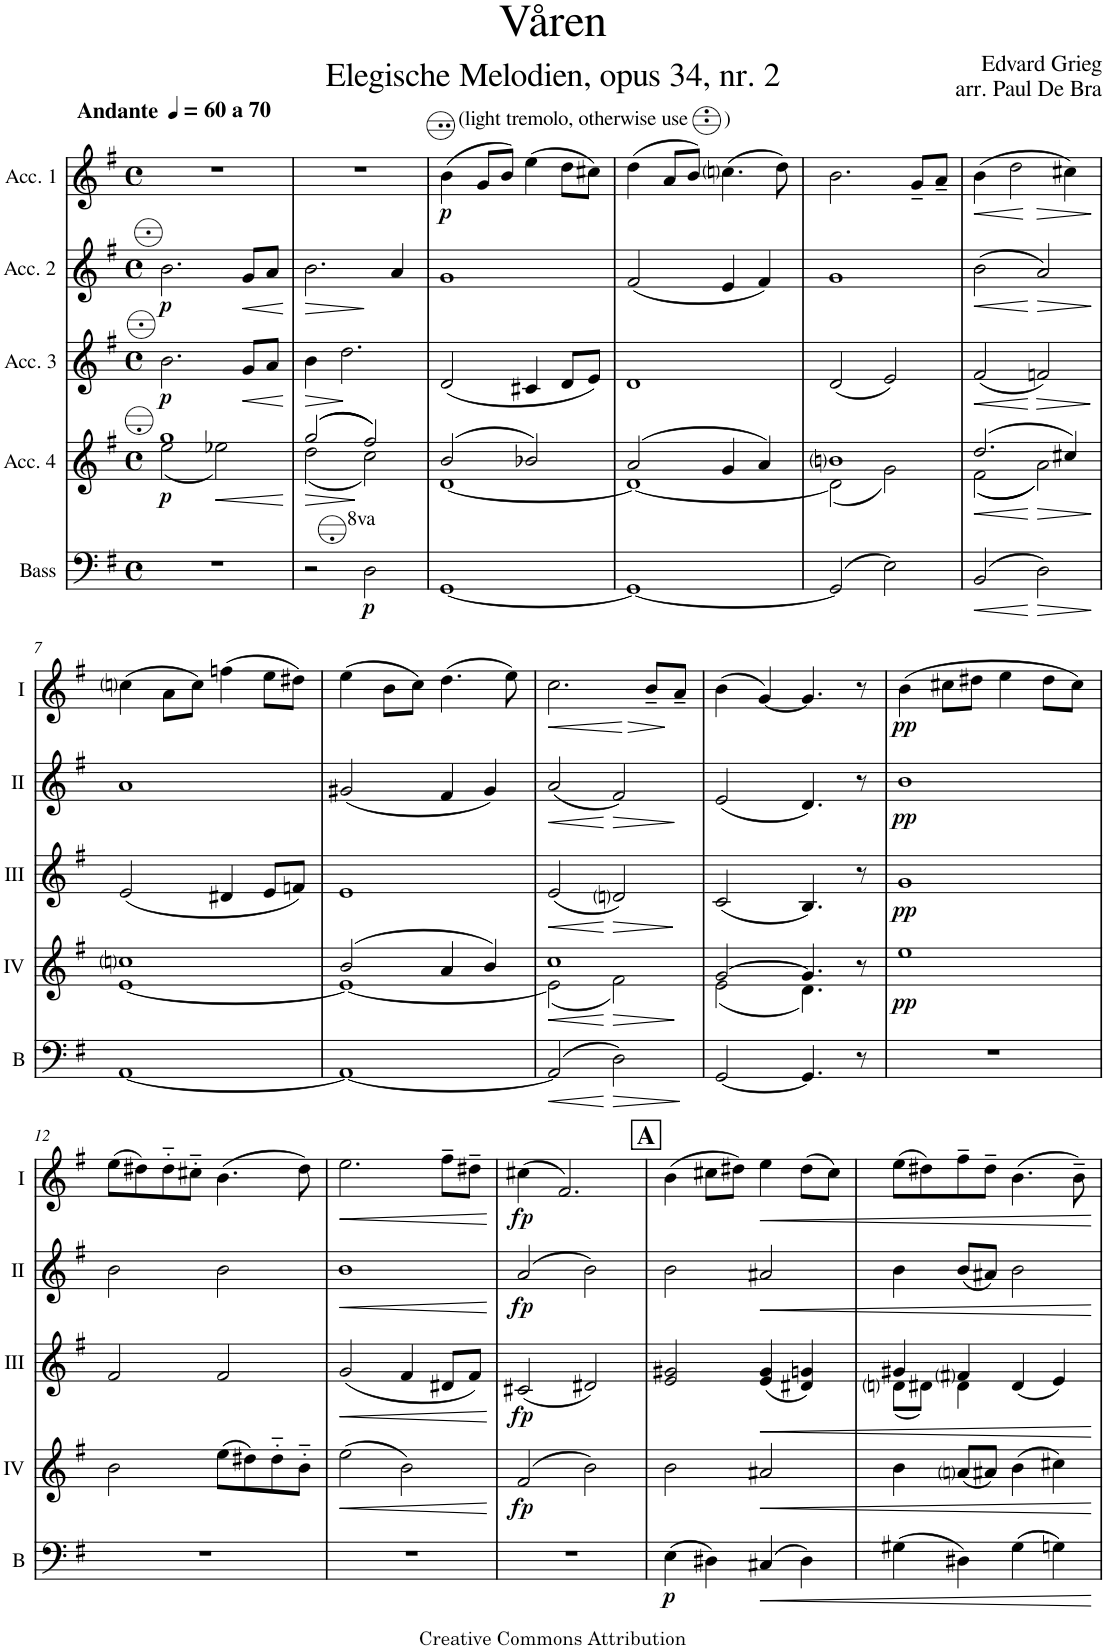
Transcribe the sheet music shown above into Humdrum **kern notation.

**kern	**dynam	**kern	**dynam	**kern	**dynam	**kern	**dynam	**kern	**dynam
*part5	*part5	*part4	*part4	*part3	*part3	*part2	*part2	*part1	*part1
*staff5	*staff5	*staff4	*staff4	*staff3	*staff3	*staff2	*staff2	*staff1	*staff1
*I"Bass	*	*I"Acc. 4	*	*I"Acc. 3	*	*I"Acc. 2	*	*I"Acc. 1	*
*I'B	*	*	*	*	*	*	*	*	*
*clefF4	*	*clefG2	*	*clefG2	*	*clefG2	*	*clefG2	*
*Trd7c12	*	*Trd7c12	*	*	*	*	*	*	*
*k[f#]	*	*k[f#]	*	*k[f#]	*	*k[f#]	*	*k[f#]	*
*M4/4	*	*M4/4	*	*M4/4	*	*M4/4	*	*M4/4	*
*met(c)	*	*met(c)	*	*met(c)	*	*met(c)	*	*met(c)	*
*MM60	*	*MM60	*	*MM60	*	*MM60	*	*MM60	*
=1	=1	=1	=1	=1	=1	=1	=1	=1	=1
*	*	*^	*	*	*	*	*	*	*
!	!	!	!	!	!	!	!	!	!LO:TX:a:B:t=Andante	!
!	!	!	!	!	!	!	!	!	!LO:TX:a:B:t=a 70	!
!	!	!	!	!LO:DY:b	!	!LO:DY:b	!	!LO:DY:b	!	!
1r	.	1gg	(2ee\	p	2.b\	p	2.b\	p	1r	.
!	!	!	!	!LO:HP:b	!	!	!	!	!	!
.	.	.	2ee-X\)	<	.	.	.	.	.	.
!	!	!	!	!	!	!LO:HP:b	!	!LO:HP:b	!	!
.	.	.	.	.	8g/L	<	8g/L	<	.	.
.	.	.	.	.	8a/J	.	8a/J	.	.	.
*	*	*v	*v	*	*	*	*	*	*	*
.	.	.	.	.	[	.	[	.	.
=2	=2	=2	=2	=2	=2	=2	=2	=2	=2
!	!	!	!LO:HP:b	!	!LO:HP:b	!	!LO:HP:b	!	!
*	*	*^	*	*	*	*	*	*	*
2r	.	((2gg/	(2dd\	>	4b\	>	2.b\	>	1r	.
.	.	.	.	.	2.dd\	]	.	.	.	.
!LO:TX:a:t=8va	!	!	!	!	!	!	!	!	!	!
!	!LO:DY:b	!	!	!	!	!	!	!	!	!
2d\	p	2ff#/))	2cc\)	[	.	.	.	.	.	.
.	.	.	.	.	.	.	4a/	]	.	.
=3	=3	=3	=3	=3	=3	=3	=3	=3	=3	=3
!	!	!	!	!	!	!	!	!	!LO:TX:a:t=(light tremolo, otherwise use       )	!
!	!	!	!	!	!	!	!	!	!	!LO:DY:b
[1G	.	(2b/	[1d	.	(2d/	.	1g	.	(4b\	p
.	.	.	.	.	.	.	.	.	8g/L	.
.	.	.	.	.	.	.	.	.	8b/J)	.
.	.	2b-X/)	.	.	4c#X/	.	.	.	(4ee\	.
.	.	.	.	.	8d/L	.	.	.	8dd\L	.
.	.	.	.	.	8e/J)	.	.	.	8cc#X\J)	.
=4	=4	=4	=4	=4	=4	=4	=4	=4	=4	=4
1G_	.	(2a/	1d_	.	1d	.	(2f#/	.	(4dd\	.
.	.	.	.	.	.	.	.	.	8a/L	.
.	.	.	.	.	.	.	.	.	8b/J)	.
.	.	4g/	.	.	.	.	4e/	.	(4.ccni\	.
.	.	4a/)	.	.	.	.	4f#/)	.	.	.
.	.	.	.	.	.	.	.	.	8dd\)	.
=5	=5	=5	=5	=5	=5	=5	=5	=5	=5	=5
(2G/]	.	1bni	(2d\]	.	(2d/	.	1g	.	2.b\	.
2e\)	.	.	2g\)	.	2e/)	.	.	.	.	.
.	.	.	.	.	.	.	.	.	8g~/L	.
.	.	.	.	.	.	.	.	.	8a~/J	.
=6	=6	=6	=6	=6	=6	=6	=6	=6	=6	=6
!	!LO:HP:b	!	!	!LO:HP:b	!	!LO:HP:b	!	!LO:HP:b	!	!LO:HP:b
(2B/	<	(2.dd/	((2f#\	<	(2f#/	<	(2b\	<	(4b\	<
.	.	.	.	.	.	.	.	.	2dd\	.
!	!LO:HP:b	!	!	!LO:HP:n=1:b	!	!LO:HP:n=1:b	!	!LO:HP:n=1:b	!	!
2d\)	>	.	2a\))	] >	2fn/)	[ >	2a/)	[ >	.	.
!	!	!	!	!	!	!	!	!	!	!LO:HP:n=1:b
.	.	4cc#X/)	.	.	.	.	.	.	4cc#X\)	[ >
*	*	*v	*v	*	*	*	*	*	*	*
.	[	.	.	.	]	.	]	.	]
!!LO:LB:g=z
=7	=7	=7	=7	=7	=7	=7	=7	=7	=7
*	*	*^	*	*	*	*	*	*	*
[1A	.	1ccni	[1e	.	(2e/	.	1a	.	(4ccni\	.
.	.	.	.	.	.	.	.	.	8a\L	.
.	.	.	.	.	.	.	.	.	8cc\J)	.
.	.	.	.	.	4d#X/	.	.	.	(4ffn\	.
.	.	.	.	.	8e/L	.	.	.	8ee\L	.
.	.	.	.	.	8fn/J)	.	.	.	8dd#X\J)	.
=8	=8	=8	=8	=8	=8	=8	=8	=8	=8	=8
1A_	.	(2b/	1e_	.	1e	.	(2g#X/	.	(4ee\	.
.	.	.	.	.	.	.	.	.	8b\L	.
.	.	.	.	.	.	.	.	.	8cc\J)	.
.	.	4a/	.	.	.	.	4f#/	.	(4.dd\	.
.	.	4b/)	.	.	.	.	4g#/)	.	.	.
.	.	.	.	.	.	.	.	.	8ee\)	.
=9	=9	=9	=9	=9	=9	=9	=9	=9	=9	=9
!	!LO:HP:b	!	!	!LO:HP:b	!	!LO:HP:b	!	!LO:HP:b	!	!LO:HP:b
(2A/]	<	1cc	(2e\]	<	(2e/	<	(2a/	<	2.cc\	<
!	!LO:HP:n=1:b	!	!	!	!	!LO:HP:n=1:b	!	!LO:HP:n=1:b	!	!
2d\)	] >	.	2f#\)	[	2dni/)	[ >	2f#/)	[ >	.	.
!	!	!	!	!	!	!	!	!	!	!LO:HP:n=1:b
.	.	.	.	.	.	.	.	.	8b~/L	[ >
.	.	.	.	.	.	.	.	.	8a~/J	]
*	*	*v	*v	*	*	*	*	*	*	*
.	[	.	]	.	]	.	]	.	.
=10	=10	=10	=10	=10	=10	=10	=10	=10	=10
*	*	*^	*	*	*	*	*	*	*
[2G/	.	[2g/	(2e\	.	(2c/	.	(2e/	.	(4b\	.
.	.	.	.	.	.	.	.	.	[4g/)	.
4.G/]	.	4.g/]	4.d\)	.	4.B/)	.	4.d/)	.	4.g/]	.
8r	.	8r	8ryy	.	8r	.	8r	.	8r	.
=11	=11	=11	=11	=11	=11	=11	=11	=11	=11	=11
!	!	!	!	!LO:DY:b	!	!LO:DY:b	!	!LO:DY:b	!	!LO:DY:b
*	*	*v	*v	*	*	*	*	*	*	*
1r	.	1ee	pp	1g	pp	1b	pp	(4b\	pp
.	.	.	.	.	.	.	.	8cc#X\L	.
.	.	.	.	.	.	.	.	8dd#X\J	.
.	.	.	.	.	.	.	.	4ee\	.
.	.	.	.	.	.	.	.	8dd#\L	.
.	.	.	.	.	.	.	.	8cc#\J)	.
!!LO:LB:g=z
=12	=12	=12	=12	=12	=12	=12	=12	=12	=12
1r	.	2b\	.	2f#/	.	2b\	.	(8ee\L	.
.	.	.	.	.	.	.	.	8dd#X\)	.
.	.	.	.	.	.	.	.	8dd#'~\	.
.	.	.	.	.	.	.	.	8cc#X'~\J	.
.	.	(8ee\L	.	2f#/	.	2b\	.	(4.b\	.
.	.	8dd#X\)	.	.	.	.	.	.	.
.	.	8dd#'~\	.	.	.	.	.	.	.
.	.	8b'~\J	.	.	.	.	.	8dd#\)	.
=13	=13	=13	=13	=13	=13	=13	=13	=13	=13
!	!	!	!LO:HP:b	!	!LO:HP:b	!	!LO:HP:b	!	!LO:HP:b
1r	.	(2ee\	<	(2g/	<	1b	<	2.ee\	<
.	.	2b\)	.	4f#/	.	.	.	.	.
.	.	.	.	8d#X/L	.	.	.	8ff#~\L	.
.	.	.	.	8f#/J)	.	.	.	8dd#X~\J	.
.	.	.	[	.	[	.	[	.	[
=14	=14	=14	=14	=14	=14	=14	=14	=14	=14
!	!	!	!LO:DY:b	!	!LO:DY:b	!	!LO:DY:b	!	!LO:DY:b
1r	.	(2f#/	fp	(2c#X/	fp	(2a/	fp	(4cc#X\	fp
.	.	.	.	.	.	.	.	2.f#/)	.
.	.	2b\)	.	2d#X/)	.	2b\)	.	.	.
!!LO:REH:place=s1:a:B:cj:fs=14:t=A
=15	=15	=15	=15	=15	=15	=15	=15	=15	=15
!	!LO:DY:b	!	!	!	!	!	!	!	!
(4e\	p	2b\	.	2e/ 2g#X/	.	2b\	.	(4b\	.
4d#X\)	.	.	.	.	.	.	.	8cc#X\L	.
.	.	.	.	.	.	.	.	8dd#X\J)	.
!	!	!	!	!	!LO:HP:b	!	!LO:HP:b	!	!LO:HP:b
(4c#X/	.	2a#X/	.	(4e/ 4g#/	<	2a#X/	<	4ee\	<
4d#\)	.	.	.	4d#X/ 4gn/)	.	.	.	(8dd#\L	.
.	.	.	.	.	.	.	.	8cc#\J)	.
=16	=16	=16	=16	=16	=16	=16	=16	=16	=16
*	*	*	*	*^	*	*	*	*	*
(4g#X\	.	4b\	.	4g#X/	(8dni\L	.	4b\	.	(8ee\L	.
.	.	.	.	.	8d#X\J)	.	.	.	8dd#X\)	.
4d#X\)	.	(8ani/L	.	4f#i/	4d#\	.	(8b/L	.	8ff#~\	.
.	.	8a#X/J)	.	.	.	.	8a#X/J)	.	8dd#~\J	.
(4g#\	.	(4b\	.	(4d#/	2ryy	.	2b\	.	(4.b\	.
4gn\)	.	4cc#X\)	.	4e/)	.	.	.	.	.	.
.	.	.	.	.	.	.	.	.	8b~\)	.
*	*	*	*	*v	*v	*	*	*	*	*
.	]	.	[	.	[	.	[	.	[
=	=	=	=	=	=	=	=	=	=
*-	*-	*-	*-	*-	*-	*-	*-	*-	*-
